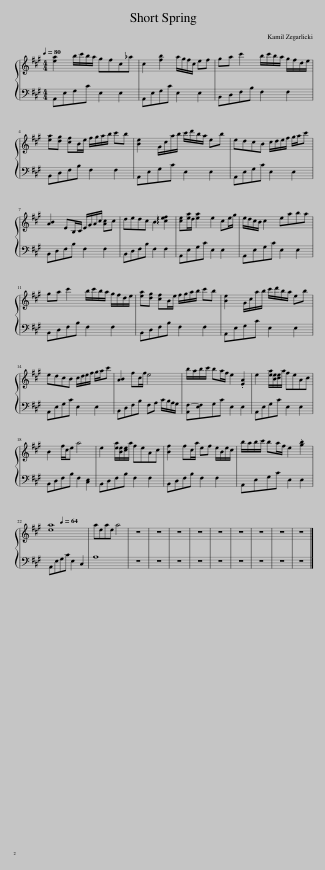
X:1
%%score { 1 | 2 }
L:1/8
Q:1/4=80
M:4/4
I:linebreak $
K:A
V:1 treble
V:2 bass
V:1
 [ea]2 b/c'/b/a/ gfc_a | c2 [fb]2 a/g/f/c/ ef | ga c'2 b/c'/b/a/ g/f/d/e/ |$ [ea][dg] [cf]B/e/ f/g/a/b/ c'b | [Be]2 G/c/a/b/ c'/d'/b/a/ eb | %5
 edcB c/d/e/f/ g/a/c' |$ [AB]2 EB,/C/ E/G/A/c/ [Ac]c | dedc B2 !arpeggio![cef]2 | [ce][ea]/d/ [ea]2 e2 ce/g/ | e/d/c/B/ c2 eaba |$ %10
 ga c'2 b/c'/b/a/ g/f/d/e/ | [ea][dg] [cf]B/e/ f/g/a/b/ c'b | [Be]2 G/c/a/b/ c'/d'/b/a/ eb |$ edcB c/d/e/f/ g/a/c' | [AB]2 fc/f/ e4 | %15
 b/a/b/c'/ ba/f/ e2 .[EA]2 | e2 [ea]/[Be]/[ce]/a/ feAc |$ B2 f/c/e a4 | e2 [ea]/[Be]/[ce]/a/ feAc | [Bf]2 fc/a/ ef e/B/e/c/ | %20
 b/a/b/c'/ ba/f/ e2 .[gb]2 |$ [ea]8[Q:1/4=64] | aeae a4 | z8 | z8 | %25
 z8 | z8 | z8 | z8 | z8 | %30
 z8 | z8 |] %32
V:2
 A,,E,G,C E,2 E,2 | A,,E,G,C E,2 E,2 | B,,D,F,B, F,2 F,2 |$ B,,D,F,B, F,2 F,2 | A,,E,G,C E,2 E,2 | %5
 A,,E,G,C E,2 E,2 |$ B,,D,F,B, F,2 F,2 | B,,D,F,B, F,2 F,2 | A,,E,G,C E,2 E,2 | A,,E,G,C E,2 E,2 |$ %10
 B,,D,F,B, F,2 F,2 | B,,D,F,B, F,2 F,2 | A,,E,G,C E,2 E,2 |$ A,,E,G,C E,2 E,2 | B,,D,F,B, F,A, C/B,/A,/G,/ | %15
 [A,,F,-][E,F,]G,C E,2 E,2 | A,,E,G,C E,2 E,2 |$ B,,D,F,B, F,2 [C,E,]2 | B,,D,F,B, F,2 F,2 | B,,D,F,B, F,2 F,2 | %20
 A,,E,G,C E,2 E,2 |$ A,,E,G,C E,2 C,2 | A,8 | z8 | z8 | %25
 z8 | z8 | z8 | z8 | z8 | %30
 z8 | z8 |] %32
